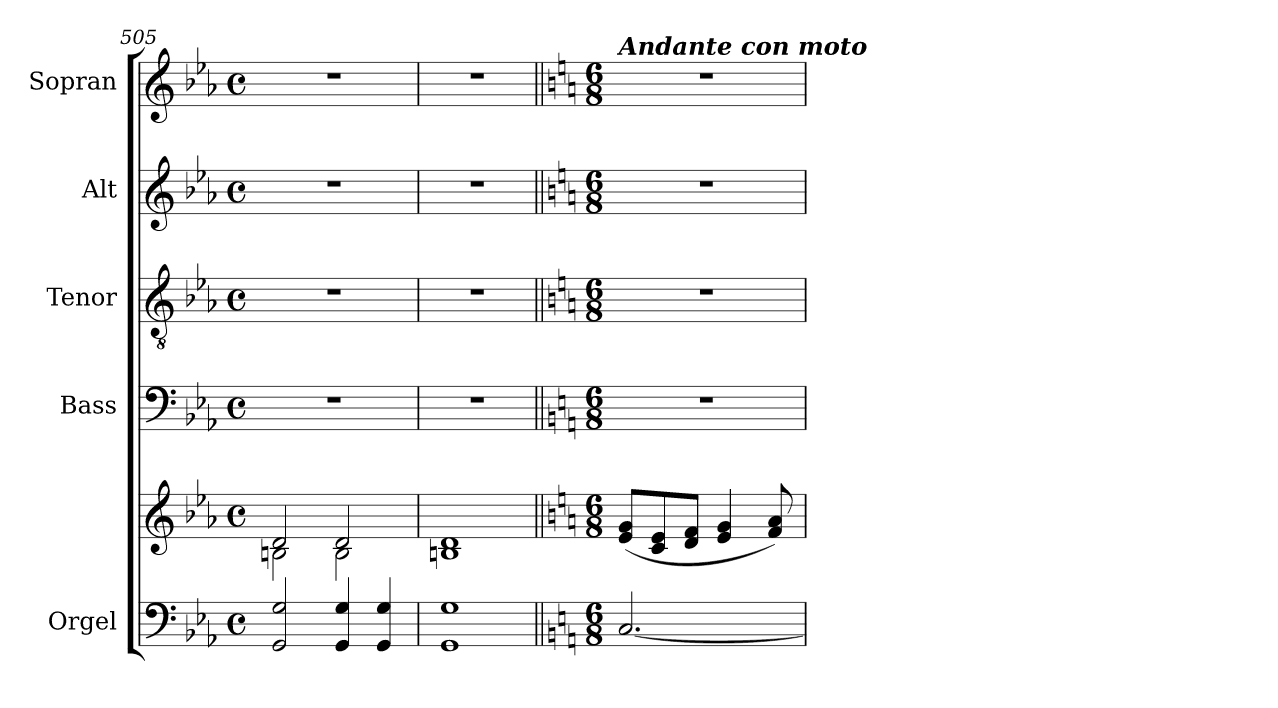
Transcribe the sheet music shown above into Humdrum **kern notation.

**kern	**kern	**kern	**kern	**kern	**kern
*part5	*part5	*part4	*part3	*part2	*part1
*staff6	*staff5	*staff4	*staff3	*staff2	*staff1
*I"Orgel	*	*I"Bass	*I"Tenor	*I"Alt	*I"Sopran
*I'Org.	*	*I'B.	*I'T.	*I'A.	*I'S.
*clefF4	*clefG2	*clefF4	*clefGv2	*clefG2	*clefG2
*k[b-e-a-]	*k[b-e-a-]	*k[b-e-a-]	*k[b-e-a-]	*k[b-e-a-]	*k[b-e-a-]
*E-:	*E-:	*E-:	*E-:	*E-:	*E-:
*M4/4	*M4/4	*M4/4	*M4/4	*M4/4	*M4/4
*met(c)	*met(c)	*met(c)	*met(c)	*met(c)	*met(c)
=505	=505	=505	=505	=505	=505
*	*^	*	*	*	*
2GG/ 2G/	2d/	2Bn\	1r	1r	1r	1r
4GG/ 4G/	2d/	2B\	.	.	.	.
4GG/ 4G/	.	.	.	.	.	.
=506	=506	=506	=506	=506	=506	=506
1GG 1G	1d	1Bn	1r	1r	1r	1r
*	*v	*v	*	*	*	*
!!LO:PB:g=z
=507||	=507||	=507||	=507||	=507||	=507||
*k[]	*k[]	*k[]	*k[]	*k[]	*k[]
*C:	*C:	*C:	*C:	*C:	*C:
*M6/8	*M6/8	*M6/8	*M6/8	*M6/8	*M6/8
*	*^	*	*	*	*
!	!	!	!	!	!	!LO:TX:a:Bi:t=Andante con moto
*	*v	*v	*	*	*	*
[2.C/	(<8e/ 8g/L	2.r	2.r	2.r	2.r
.	8c/ 8e/	.	.	.	.
.	8d/ 8f/J	.	.	.	.
.	4e/ 4g/	.	.	.	.
.	8f/ 8a/)	.	.	.	.
=	=	=	=	=	=
*-	*-	*-	*-	*-	*-
